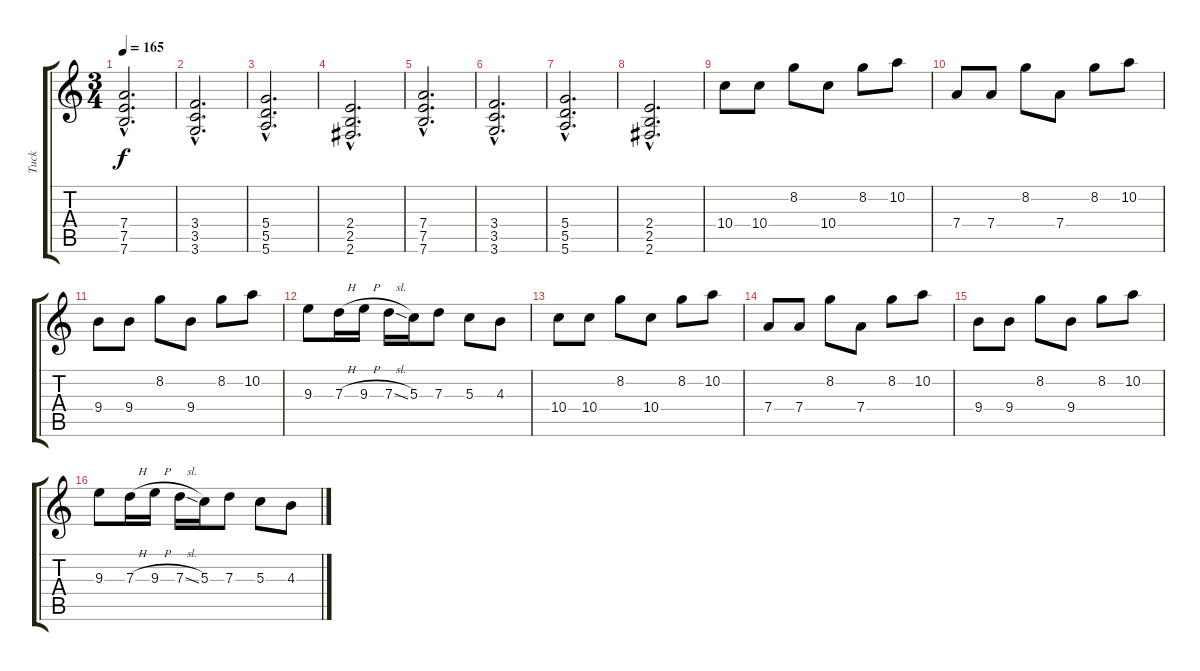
\track ("Tuck" "Tuck") {instrument distortionguitar}
\staff {score tabs}
\tuning (E4 B3 G3 D3 A2 E2) {hide}
\ts (3 4)
\tempo 165
\clef g2
\ks c
(7.4{hac} 7.5{hac} 7.6{hac}).2{d dy f} |
(3.4{hac} 3.5{hac} 3.6{hac}).2{d} |
(5.4{hac} 5.5{hac} 5.6{hac}).2{d} |
(2.4{hac} 2.5{hac} 2.6{hac}).2{d} |
(7.4{hac} 7.5{hac} 7.6{hac}).2{d} |
(3.4{hac} 3.5{hac} 3.6{hac}).2{d} |
(5.4{hac} 5.5{hac} 5.6{hac}).2{d} |
(2.4{hac} 2.5{hac} 2.6{hac}).2{d} |
10.4.8 10.4.8 8.2.8 10.4.8 8.2.8 10.2.8 |
7.4.8 7.4.8 8.2.8 7.4.8 8.2.8 10.2.8 |
9.4.8 9.4.8 8.2.8 9.4.8 8.2.8 10.2.8 |
9.3.8 7.3{h}.16 9.3{h}.16 7.3{sl}.16 5.3.16 7.3.8 5.3.8 4.3.8 |
10.4.8 10.4.8 8.2.8 10.4.8 8.2.8 10.2.8 |
7.4.8 7.4.8 8.2.8 7.4.8 8.2.8 10.2.8 |
9.4.8 9.4.8 8.2.8 9.4.8 8.2.8 10.2.8 |
9.3.8 7.3{h}.16 9.3{h}.16 7.3{sl}.16 5.3.16 7.3.8 5.3.8 4.3.8
